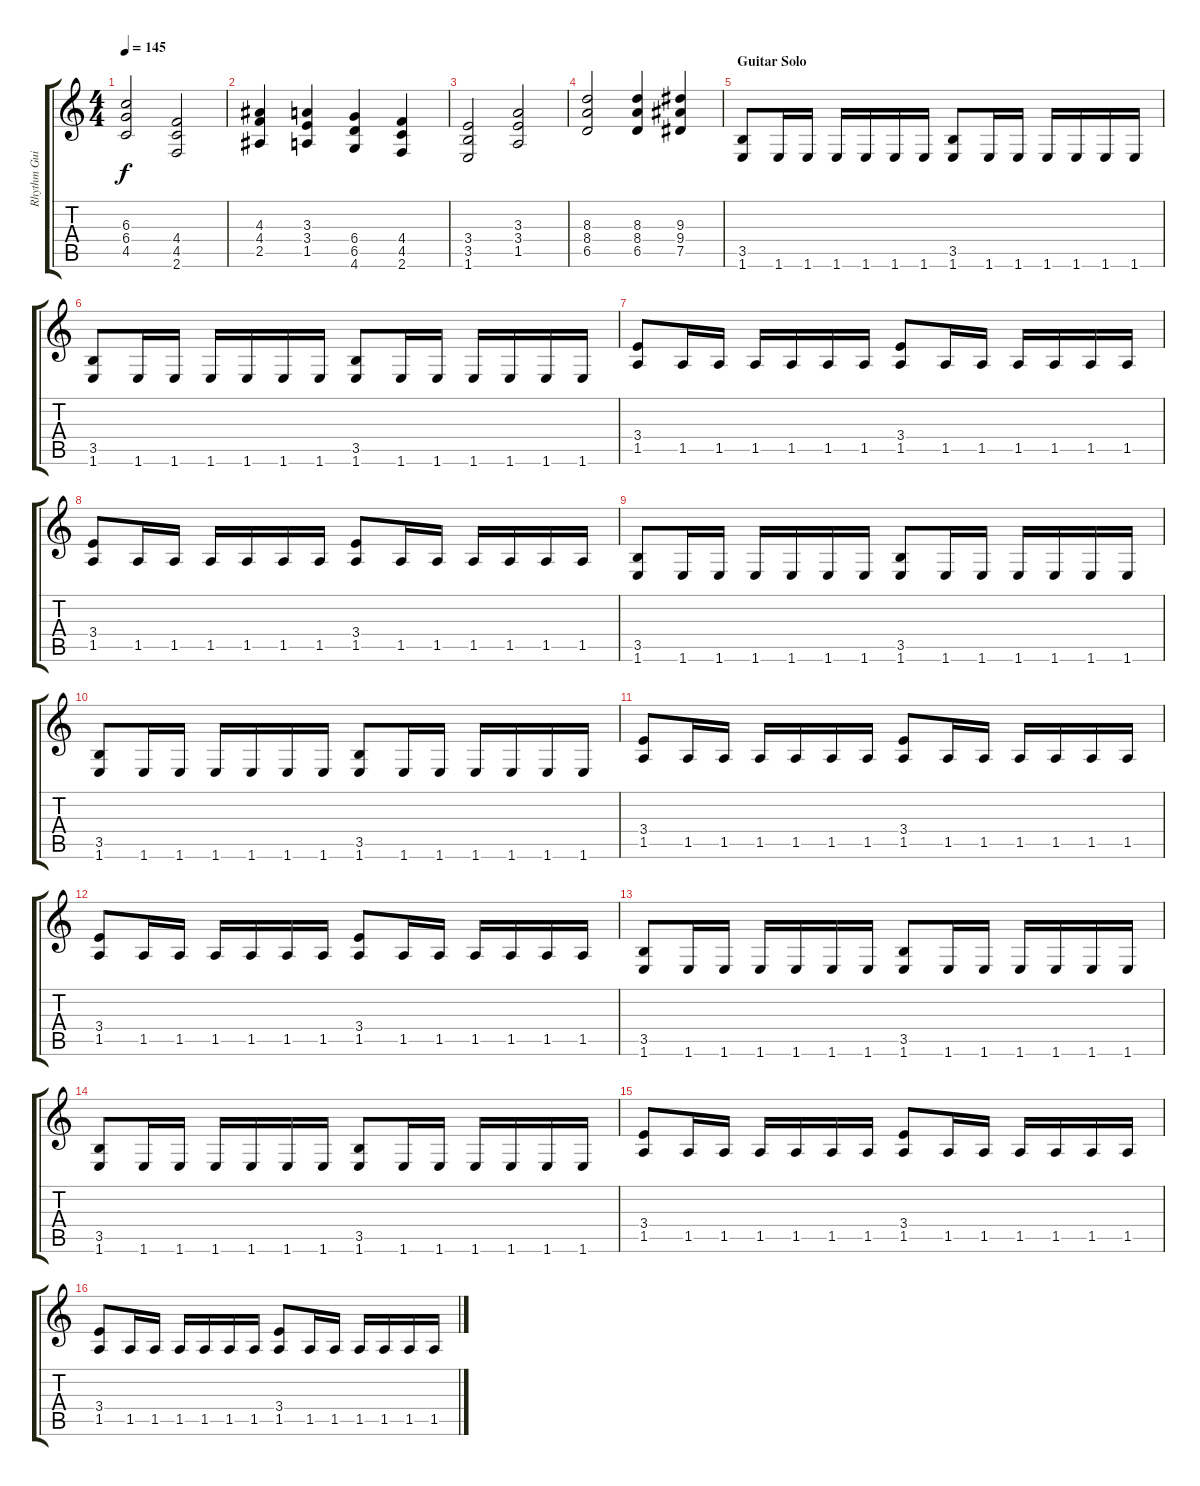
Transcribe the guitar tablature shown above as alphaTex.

\track ("Rhythm Guitar 1" "Rhythm Gui") {instrument distortionguitar}
\staff {score tabs}
\tuning (Eb4 Bb3 Gb3 Db3 Ab2 Eb2) {hide}
\ts (4 4)
\tempo 145
\clef g2
\ks c
(6.3 6.4 4.5).2{dy f} (4.4 4.5 2.6).2 |
(4.3 4.4 2.5).4 (3.3 3.4 1.5).4 (6.4 6.5 4.6).4 (4.4 4.5 2.6).4 |
(3.4 3.5 1.6).2 (3.3 3.4 1.5).2 |
(8.3 8.4 6.5).2 (8.3 8.4 6.5).4 (9.3 9.4 7.5).4 |
\section ("" "Guitar Solo")
(3.5 1.6).8 1.6.16 1.6.16 1.6.16 1.6.16 1.6.16 1.6.16 (3.5 1.6).8 1.6.16 1.6.16 1.6.16 1.6.16 1.6.16 1.6.16 |
(3.5 1.6).8 1.6.16 1.6.16 1.6.16 1.6.16 1.6.16 1.6.16 (3.5 1.6).8 1.6.16 1.6.16 1.6.16 1.6.16 1.6.16 1.6.16 |
(3.4 1.5).8 1.5.16 1.5.16 1.5.16 1.5.16 1.5.16 1.5.16 (3.4 1.5).8 1.5.16 1.5.16 1.5.16 1.5.16 1.5.16 1.5.16 |
(3.4 1.5).8 1.5.16 1.5.16 1.5.16 1.5.16 1.5.16 1.5.16 (3.4 1.5).8 1.5.16 1.5.16 1.5.16 1.5.16 1.5.16 1.5.16 |
(3.5 1.6).8 1.6.16 1.6.16 1.6.16 1.6.16 1.6.16 1.6.16 (3.5 1.6).8 1.6.16 1.6.16 1.6.16 1.6.16 1.6.16 1.6.16 |
(3.5 1.6).8 1.6.16 1.6.16 1.6.16 1.6.16 1.6.16 1.6.16 (3.5 1.6).8 1.6.16 1.6.16 1.6.16 1.6.16 1.6.16 1.6.16 |
(3.4 1.5).8 1.5.16 1.5.16 1.5.16 1.5.16 1.5.16 1.5.16 (3.4 1.5).8 1.5.16 1.5.16 1.5.16 1.5.16 1.5.16 1.5.16 |
(3.4 1.5).8 1.5.16 1.5.16 1.5.16 1.5.16 1.5.16 1.5.16 (3.4 1.5).8 1.5.16 1.5.16 1.5.16 1.5.16 1.5.16 1.5.16 |
(3.5 1.6).8 1.6.16 1.6.16 1.6.16 1.6.16 1.6.16 1.6.16 (3.5 1.6).8 1.6.16 1.6.16 1.6.16 1.6.16 1.6.16 1.6.16 |
(3.5 1.6).8 1.6.16 1.6.16 1.6.16 1.6.16 1.6.16 1.6.16 (3.5 1.6).8 1.6.16 1.6.16 1.6.16 1.6.16 1.6.16 1.6.16 |
(3.4 1.5).8 1.5.16 1.5.16 1.5.16 1.5.16 1.5.16 1.5.16 (3.4 1.5).8 1.5.16 1.5.16 1.5.16 1.5.16 1.5.16 1.5.16 |
(3.4 1.5).8 1.5.16 1.5.16 1.5.16 1.5.16 1.5.16 1.5.16 (3.4 1.5).8 1.5.16 1.5.16 1.5.16 1.5.16 1.5.16 1.5.16
